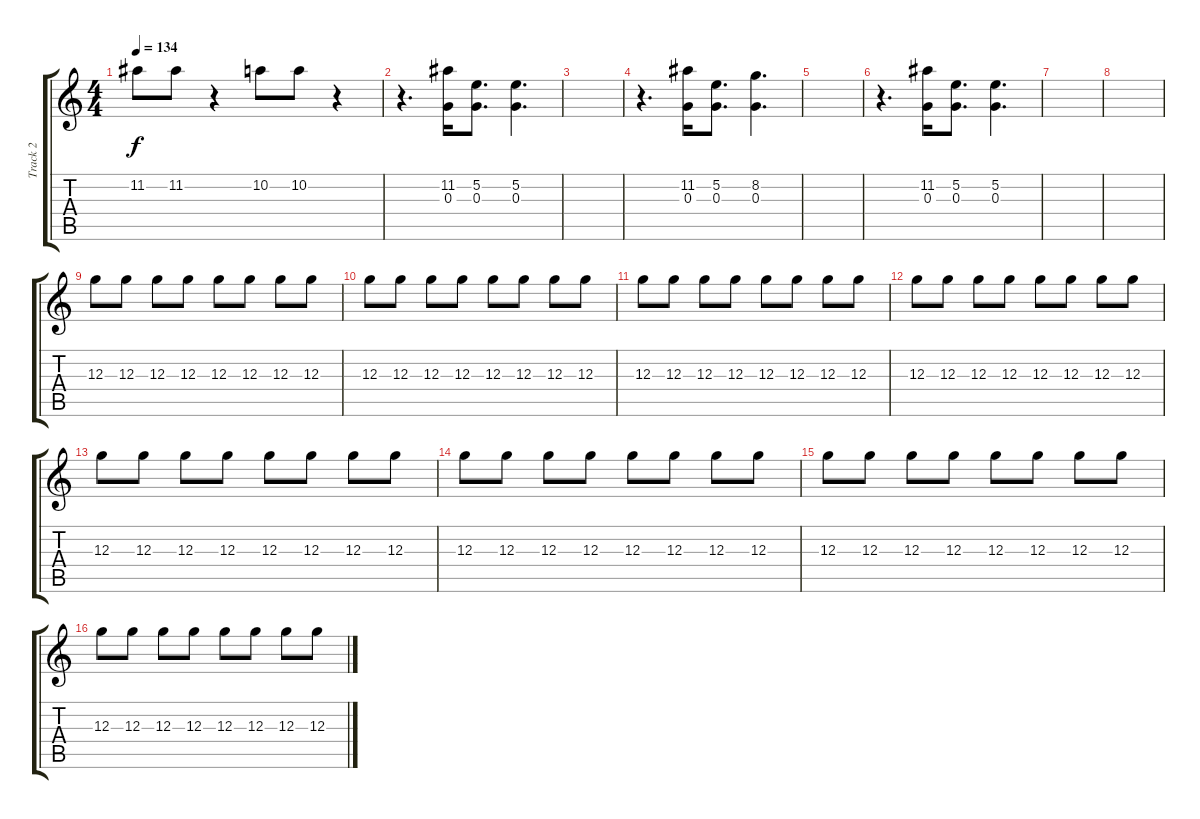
\track ("Track 2" "Track 2") {instrument overdrivenguitar}
\staff {score tabs}
\tuning (E4 B3 G3 D3 A2 E2) {hide}
\ts (4 4)
\tempo 134
\clef g2
\ks c
11.2.8{dy f} 11.2.8 r.4 10.2.8 10.2.8 r.4 |
r.4{d} (11.2 0.3).16 (5.2 0.3).8{d} (5.2 0.3).4{d} |
|
r.4{d} (11.2 0.3).16 (5.2 0.3).8{d} (8.2 0.3).4{d} |
|
r.4{d} (11.2 0.3).16 (5.2 0.3).8{d} (5.2 0.3).4{d} |
|
|
12.3.8 12.3.8 12.3.8 12.3.8 12.3.8 12.3.8 12.3.8 12.3.8 |
12.3.8 12.3.8 12.3.8 12.3.8 12.3.8 12.3.8 12.3.8 12.3.8 |
12.3.8 12.3.8 12.3.8 12.3.8 12.3.8 12.3.8 12.3.8 12.3.8 |
12.3.8 12.3.8 12.3.8 12.3.8 12.3.8 12.3.8 12.3.8 12.3.8 |
12.3.8 12.3.8 12.3.8 12.3.8 12.3.8 12.3.8 12.3.8 12.3.8 |
12.3.8 12.3.8 12.3.8 12.3.8 12.3.8 12.3.8 12.3.8 12.3.8 |
12.3.8 12.3.8 12.3.8 12.3.8 12.3.8 12.3.8 12.3.8 12.3.8 |
12.3.8 12.3.8 12.3.8 12.3.8 12.3.8 12.3.8 12.3.8 12.3.8
